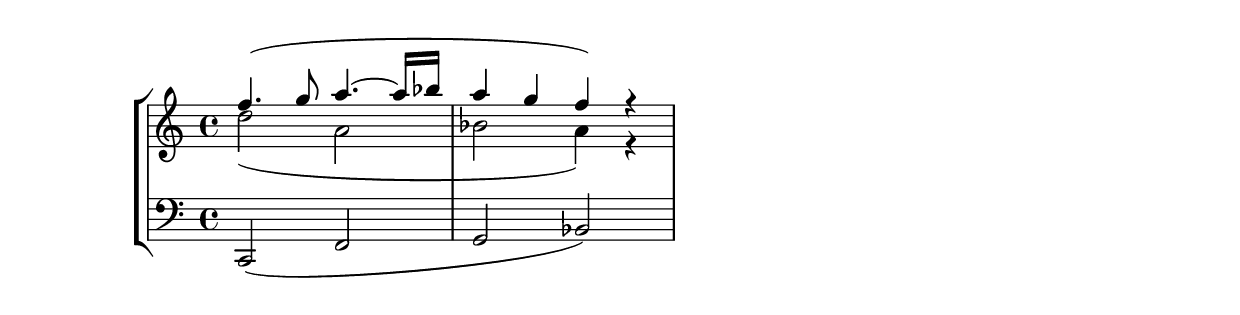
\version "2.18.2"
\header {
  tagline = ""  % removed
}
% \include "lilypond-book-preamble.ly"


global = {
\key g \major
  \time 2/4
}


\parallelMusic #'(
voiceA 
voiceB 
voiceC
) 
%voiceD
% rhMusic
% lhMusic



{
f4.( g8 a4.~ a16 bes |
d'2( a |
\clef bass c,2( f |
%-------------------------

a4 g f) r |
bes2 a4) r |
g2 bes) |

%=========================
 }

\layout {
  clip-regions
  = #(list
      (cons
       (make-rhythmic-location 5 1 2)
       (make-rhythmic-location 7 3 4)))
}

%\layout {

\new StaffGroup <<
  \new Staff 
%   \with {instrumentName = #"Струнные "} 
    << \relative c'' { \voiceA } \\ \relative c' { \voiceB } >>
  \new Staff 
%    \with {instrumentName = #"Фортепиано "} 
    \relative c {\voiceC }
%  \new Staff 
%    \with {instrumentName = #"Электрогитара "} 
%    \relative c \clef bass  {\voiceD }
%  \new PianoStaff <<
%    \new Staff \rhMusic
%    \new Staff \lhMusic
%    >>
>>
%  \context {
%     \Staff
%     \remove Time_signature_engraver 
%   }
%  }
